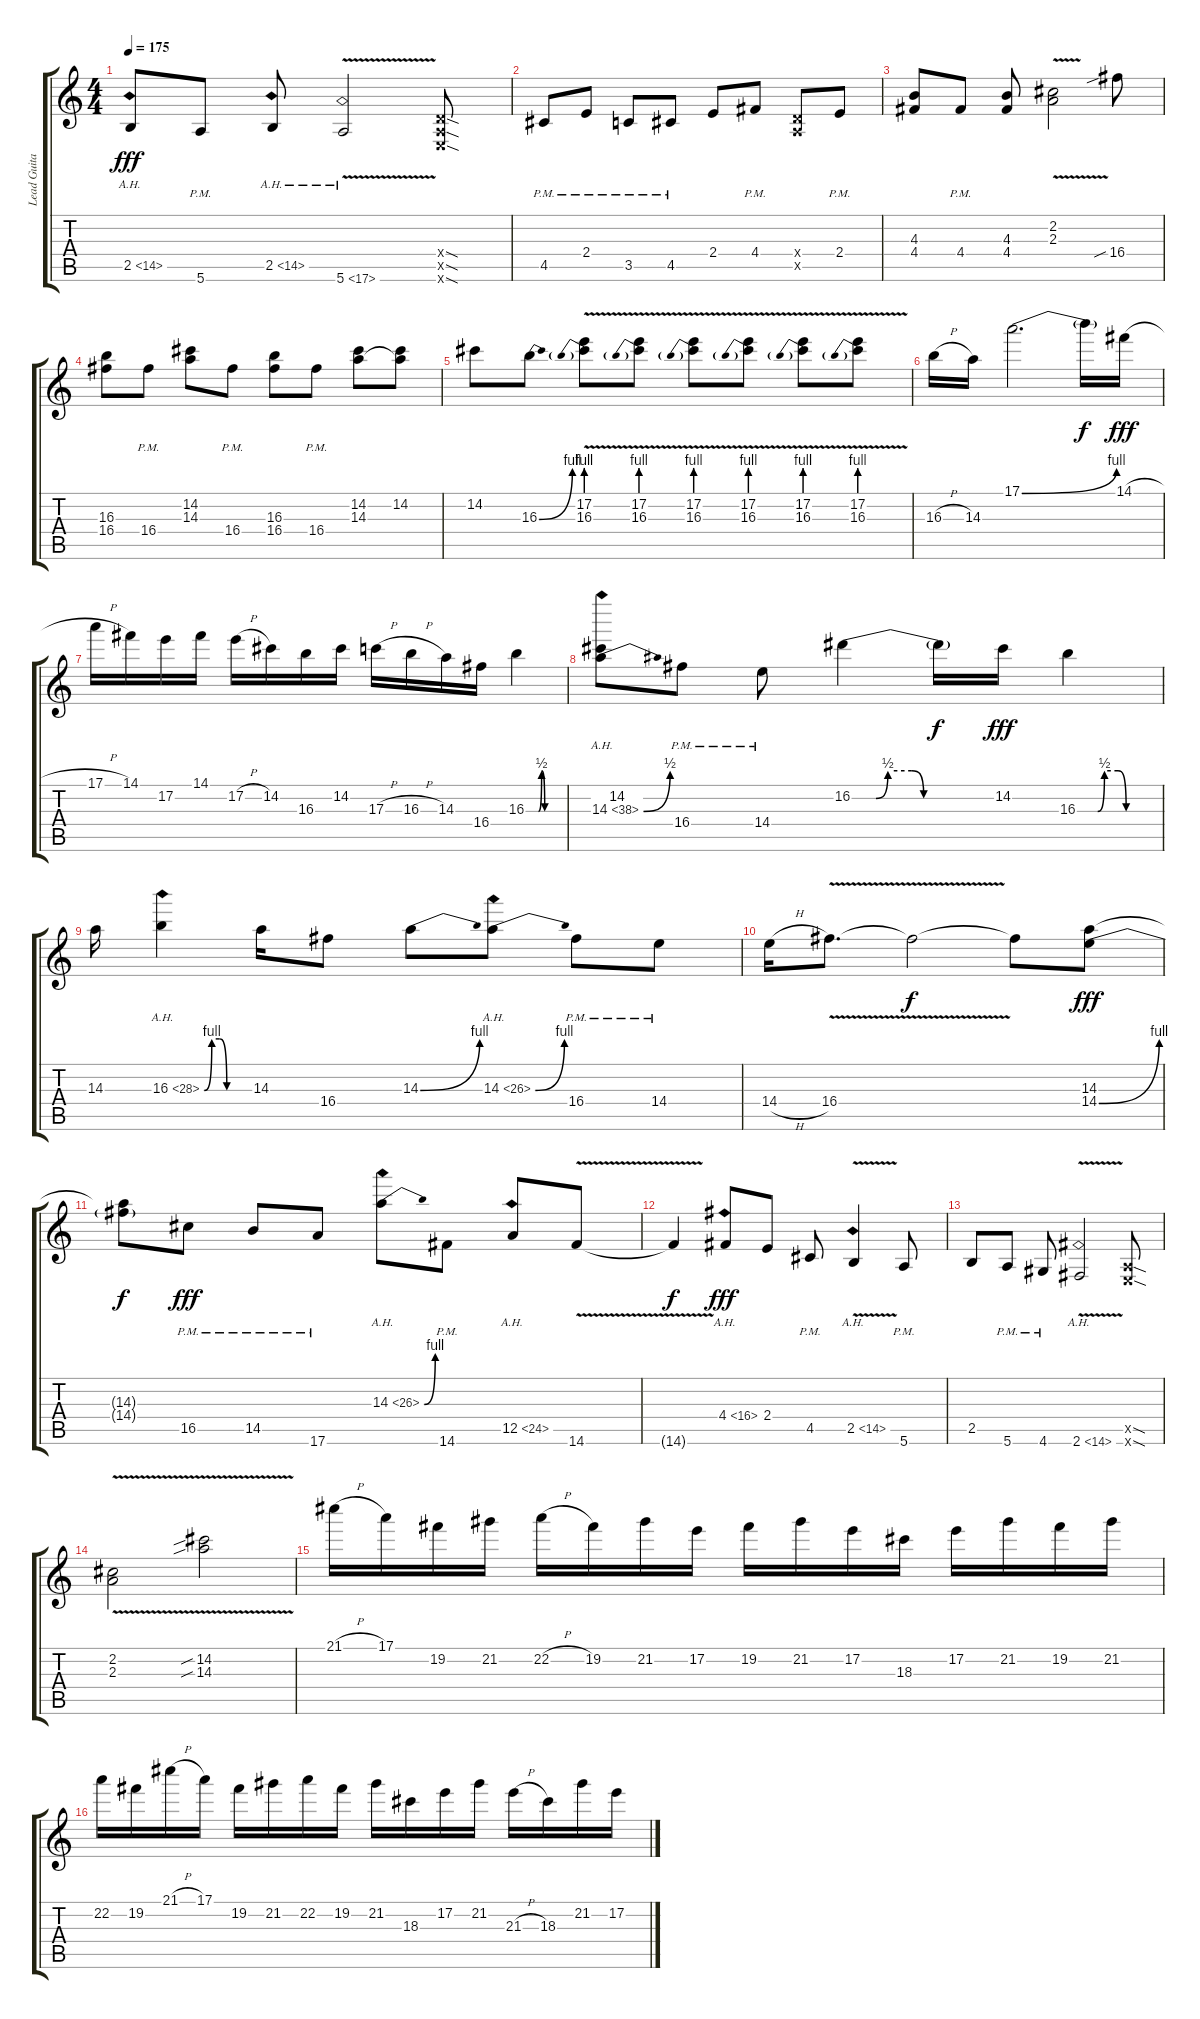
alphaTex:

\track ("Lead Guitar" "Lead Guita") {instrument distortionguitar}
\staff {score tabs}
\tuning (E4 B3 G3 D3 A2 E2) {hide}
\ts (4 4)
\tempo 175
\clef g2
\ks c
2.5{ah 12}.8{dy fff} 5.6{pm}.8 2.5{ah 12}.8 5.6{ah 12 v}.2 (0.4{sod x} 0.5{sod x} 0.6{sod x}).8 |
4.5{pm}.8 2.4{pm}.8 3.5{pm}.8 4.5{pm}.8 2.4.8 4.4{pm}.8 (0.4{x} 0.5{x}).8 2.4{pm}.8 |
(4.3 4.4).8 4.4{pm}.8 (4.3 4.4).8 (2.2 2.3{v}).2 16.4{sib}.8 |
(16.3 16.4).8 16.4{pm}.8 (14.2 14.3).8 16.4{pm}.8 (16.3 16.4).8 16.4{pm}.8 (14.2 14.3).8 (14.2 14.3{t}).8 |
14.2.8 16.3{be (bend 0 0 60 4)}.8 (17.2{v} 16.3{be (prebend 0 4 60 4)}).8 (17.2{v} 16.3{be (prebend 0 4 60 4)}).8 (17.2{v} 16.3{be (prebend 0 4 60 4)}).8 (17.2{v} 16.3{be (prebend 0 4 60 4)}).8 (17.2{v} 16.3{be (prebend 0 4 60 4)}).8 (17.2{v} 16.3{be (prebend 0 4 60 4)}).8 |
16.3{h}.16 14.3.16 17.1{be (bend 0 0 60 4)}.2{d} 17.1{t}.16{dy f} 14.1{h}.16{dy fff} |
17.1{h}.16 14.1.16 17.2.16 14.1.16 17.2{h}.16 14.2.16 16.3.16 14.2.16 17.3{h}.16 16.3{h}.16 14.3.16 16.4.16 16.3{be (custom 0 0 20 0 25 2 30 0 60 0)}.4 |
(14.2 14.3{be (bend 0 0 60 2) ah 24}).8 16.4{pm}.8 14.4{pm}.8 16.2{be (custom 0 0 10 0 15 2 25 2 30 0 60 0)}.4 16.2{t}.16{dy f} 14.2.16{dy fff} 16.3{be (custom 0 0 15 0 20 2 30 2 36 0 60 0)}.4 |
14.3.16 16.3{be (custom 0 0 10 4 20 4 30 0 60 0) ah 12}.4 14.3.16 16.4.8 14.3{be (bend 0 0 60 4)}.8 14.3{be (bend 0 0 60 4) ah 12}.8 16.4{pm}.8 14.4{pm}.8 |
14.4{h}.16 16.4{v}.8{d} 16.4{t}.2{dy f} 16.4{t}.8 (14.3 14.4{be (bend 0 0 60 4)}).8{dy fff} |
(14.3{t} 14.4{t}).8{dy f} 16.5{pm}.8{dy fff} 14.5{pm}.8 17.6{pm}.8 14.3{be (bend 0 0 60 4) ah 12}.8 14.6{pm}.8 12.5{ah 12}.8 14.6{v}.8 |
14.6{t}.4{dy f} 4.4{ah 12}.8{dy fff} 2.4.8 4.5{pm}.8 2.5{ah 12 v}.4 5.6{pm}.8 |
2.5.8 5.6{pm}.8 4.6{pm}.8 2.6{ah 12 v}.2 (0.5{sod x} 0.6{sod x}).8 |
(2.2 2.3{v}).2 (14.2{sib} 14.3{v sib}).2 |
21.1{h}.16 17.1.16 19.2.16 21.2.16 22.2{h}.16 19.2.16 21.2.16 17.2.16 19.2.16 21.2.16 17.2.16 18.3.16 17.2.16 21.2.16 19.2.16 21.2.16 |
22.2.16 19.2.16 21.1{h}.16 17.1.16 19.2.16 21.2.16 22.2.16 19.2.16 21.2.16 18.3.16 17.2.16 21.2.16 21.3{h}.16 18.3.16 21.2.16 17.2.16
